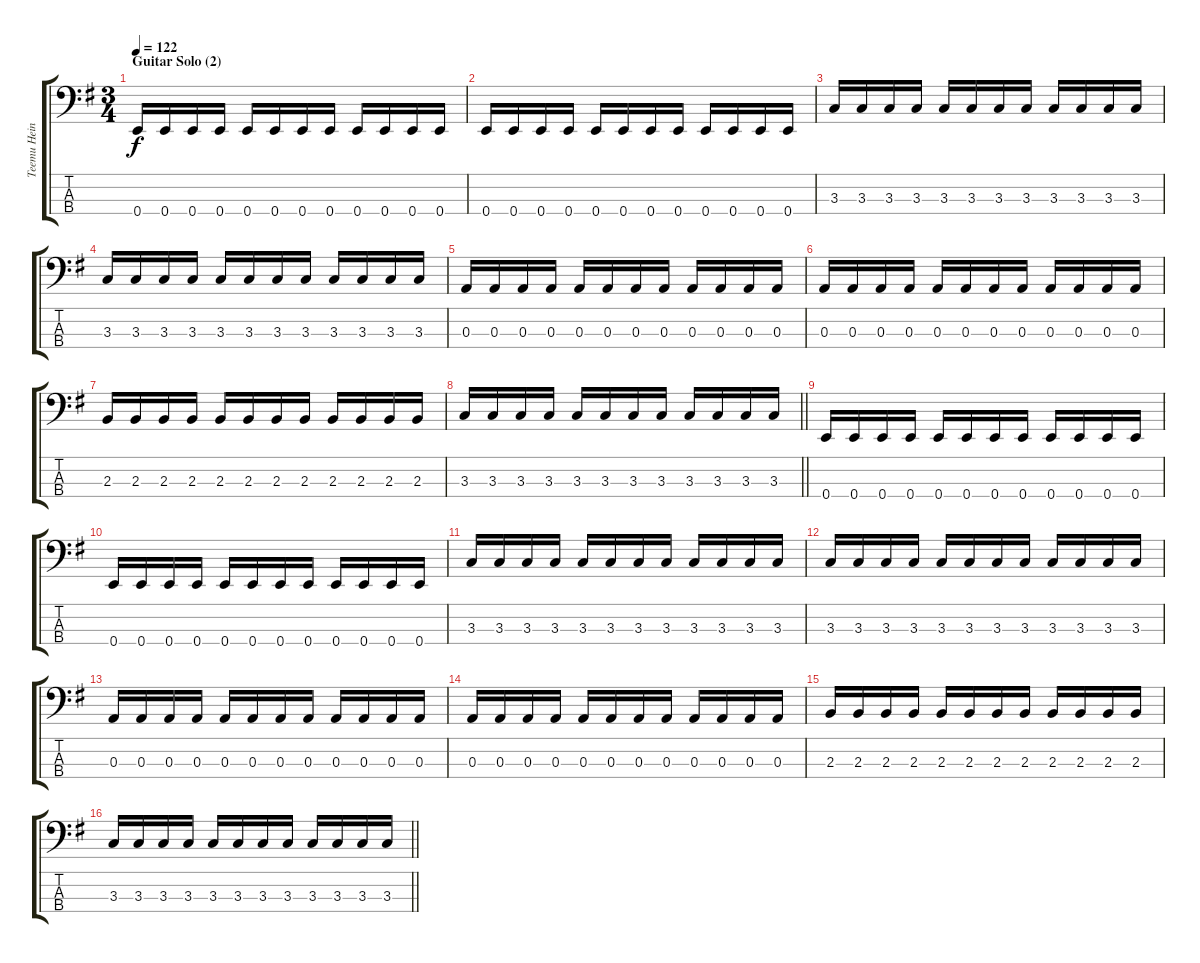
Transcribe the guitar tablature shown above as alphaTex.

\track ("Teemu Heinola - bass" "Teemu Hein") {instrument electricbasspick}
\staff {score tabs}
\tuning (G2 D2 A1 E1) {hide}
\ts (3 4)
\section ("" "Guitar Solo (2)")
\tempo 122
\clef f4
\ks eminor
0.4.16{dy f} 0.4.16 0.4.16 0.4.16 0.4.16 0.4.16 0.4.16 0.4.16 0.4.16 0.4.16 0.4.16 0.4.16 |
0.4.16 0.4.16 0.4.16 0.4.16 0.4.16 0.4.16 0.4.16 0.4.16 0.4.16 0.4.16 0.4.16 0.4.16 |
3.3.16 3.3.16 3.3.16 3.3.16 3.3.16 3.3.16 3.3.16 3.3.16 3.3.16 3.3.16 3.3.16 3.3.16 |
3.3.16 3.3.16 3.3.16 3.3.16 3.3.16 3.3.16 3.3.16 3.3.16 3.3.16 3.3.16 3.3.16 3.3.16 |
0.3.16 0.3.16 0.3.16 0.3.16 0.3.16 0.3.16 0.3.16 0.3.16 0.3.16 0.3.16 0.3.16 0.3.16 |
0.3.16 0.3.16 0.3.16 0.3.16 0.3.16 0.3.16 0.3.16 0.3.16 0.3.16 0.3.16 0.3.16 0.3.16 |
2.3.16 2.3.16 2.3.16 2.3.16 2.3.16 2.3.16 2.3.16 2.3.16 2.3.16 2.3.16 2.3.16 2.3.16 |
\barLineRight lightlight
3.3.16 3.3.16 3.3.16 3.3.16 3.3.16 3.3.16 3.3.16 3.3.16 3.3.16 3.3.16 3.3.16 3.3.16 |
\section ("" "")
0.4.16 0.4.16 0.4.16 0.4.16 0.4.16 0.4.16 0.4.16 0.4.16 0.4.16 0.4.16 0.4.16 0.4.16 |
0.4.16 0.4.16 0.4.16 0.4.16 0.4.16 0.4.16 0.4.16 0.4.16 0.4.16 0.4.16 0.4.16 0.4.16 |
3.3.16 3.3.16 3.3.16 3.3.16 3.3.16 3.3.16 3.3.16 3.3.16 3.3.16 3.3.16 3.3.16 3.3.16 |
3.3.16 3.3.16 3.3.16 3.3.16 3.3.16 3.3.16 3.3.16 3.3.16 3.3.16 3.3.16 3.3.16 3.3.16 |
0.3.16 0.3.16 0.3.16 0.3.16 0.3.16 0.3.16 0.3.16 0.3.16 0.3.16 0.3.16 0.3.16 0.3.16 |
0.3.16 0.3.16 0.3.16 0.3.16 0.3.16 0.3.16 0.3.16 0.3.16 0.3.16 0.3.16 0.3.16 0.3.16 |
2.3.16 2.3.16 2.3.16 2.3.16 2.3.16 2.3.16 2.3.16 2.3.16 2.3.16 2.3.16 2.3.16 2.3.16 |
\barLineRight lightlight
3.3.16 3.3.16 3.3.16 3.3.16 3.3.16 3.3.16 3.3.16 3.3.16 3.3.16 3.3.16 3.3.16 3.3.16
